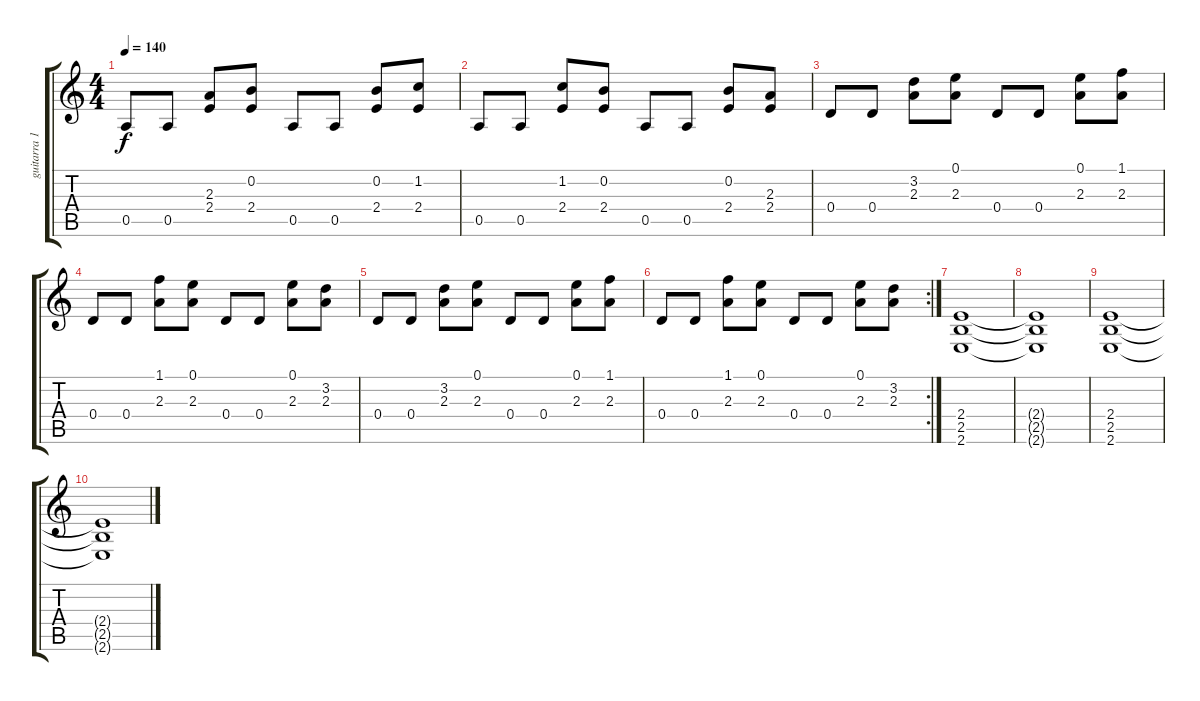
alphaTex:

\track ("guitarra 1" "guitarra 1") {instrument distortionguitar}
\staff {score tabs}
\tuning (E4 B3 G3 D3 A2 D2) {hide}
\ts (4 4)
\tempo 140
\clef g2
\ks c
0.5.8{dy f} 0.5.8 (2.3 2.4).8 (0.2 2.4).8 0.5.8 0.5.8 (0.2 2.4).8 (1.2 2.4).8 |
0.5.8 0.5.8 (1.2 2.4).8 (0.2 2.4).8 0.5.8 0.5.8 (0.2 2.4).8 (2.3 2.4).8 |
0.4.8 0.4.8 (3.2 2.3).8 (0.1 2.3).8 0.4.8 0.4.8 (0.1 2.3).8 (1.1 2.3).8 |
0.4.8 0.4.8 (1.1 2.3).8 (0.1 2.3).8 0.4.8 0.4.8 (0.1 2.3).8 (3.2 2.3).8 |
0.4.8 0.4.8 (3.2 2.3).8 (0.1 2.3).8 0.4.8 0.4.8 (0.1 2.3).8 (1.1 2.3).8 |
\rc 2
0.4.8 0.4.8 (1.1 2.3).8 (0.1 2.3).8 0.4.8 0.4.8 (0.1 2.3).8 (3.2 2.3).8 |
(2.4 2.5 2.6).1 |
(2.4{t} 2.5{t} 2.6{t}).1 |
(2.4 2.5 2.6).1 |
(2.4{t} 2.5{t} 2.6{t}).1
